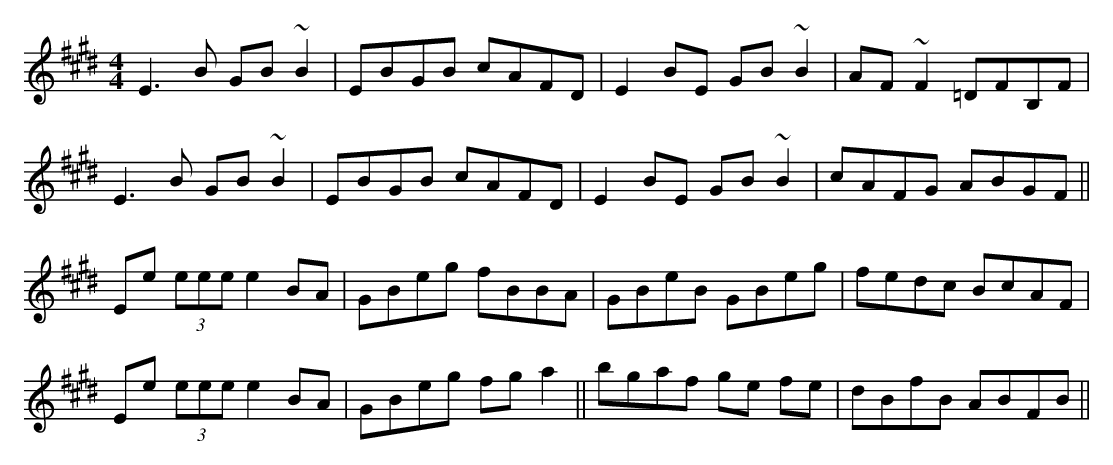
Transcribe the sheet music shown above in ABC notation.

X:1
M:4/4
K:E
E3 B GB ~B2|EBGB cAFD|E2 BE GB ~B2|AF ~F2 =DFB,F|
E3 B GB ~B2|EBGB cAFD|E2 BE GB ~B2|cAFG ABGF||
Ee (3eee e2 BA|GBeg fBBA|GBeB GBeg|fedc BcAF|
Ee (3eee e2 BA|GBeg fg a2||bgaf ge fe|dBfB ABFB||
